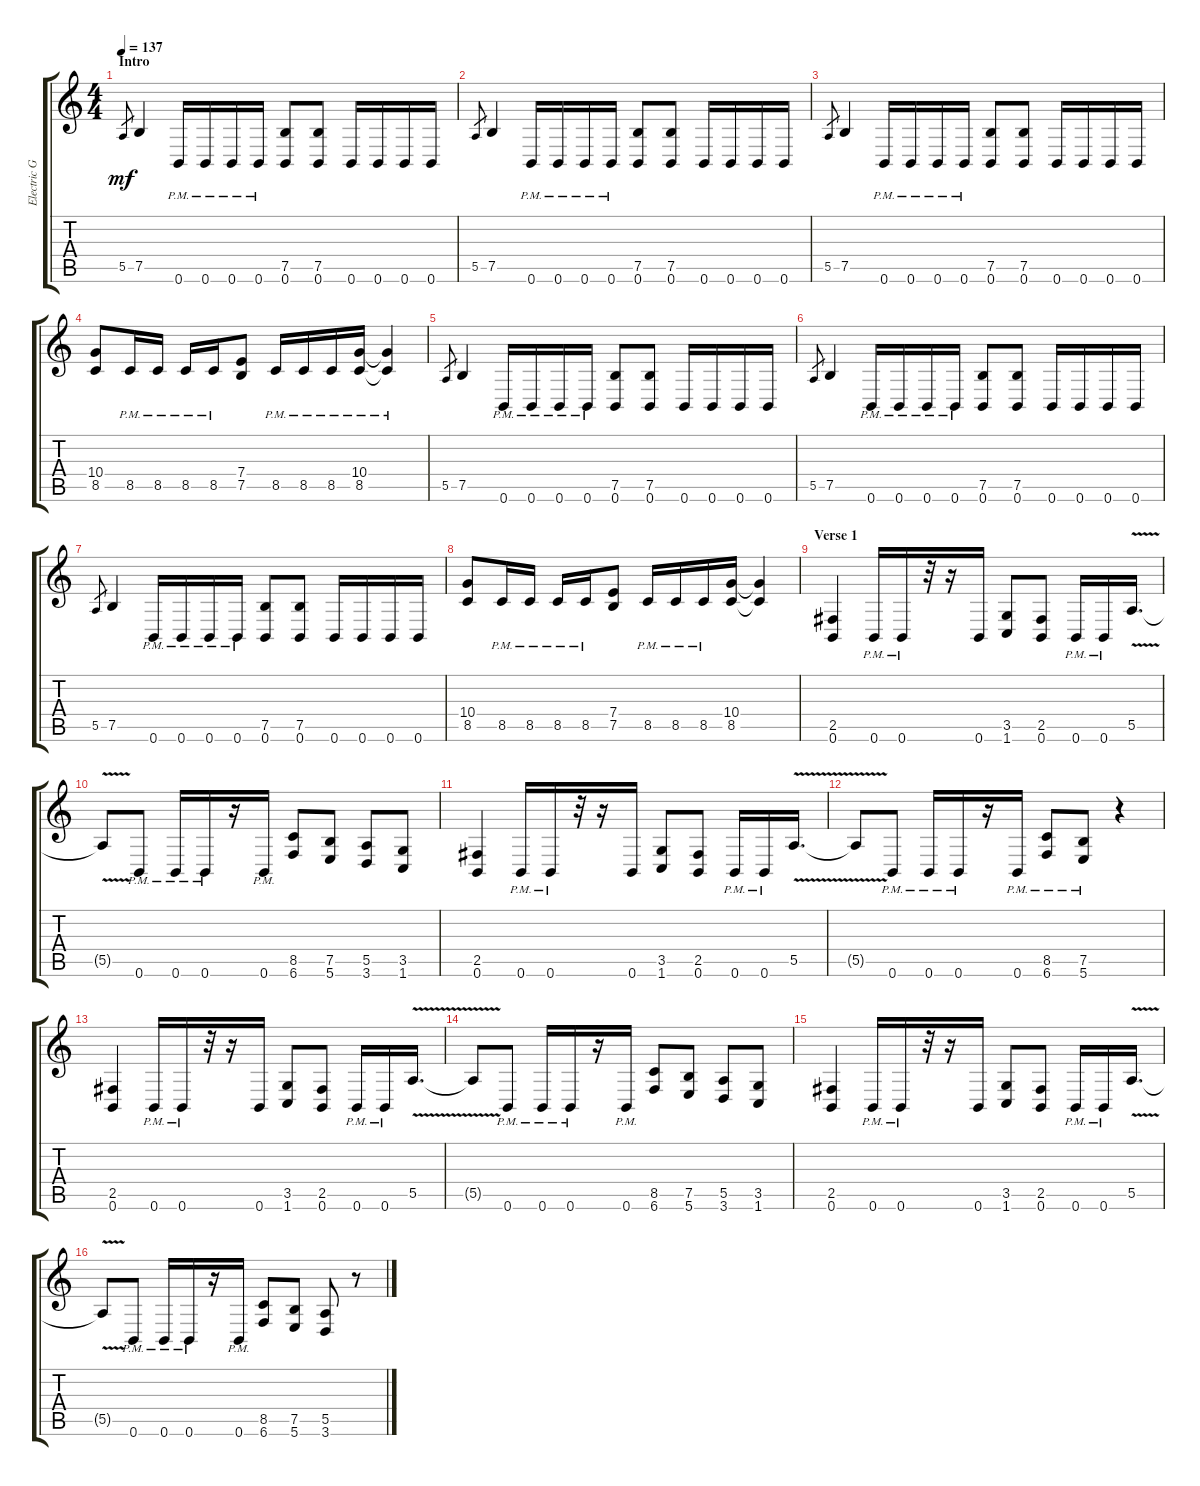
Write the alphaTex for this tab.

\track ("Electric Guitar" "Electric G") {instrument distortionguitar}
\staff {score tabs}
\tuning (B3 Gb3 D3 A2 E2 B1) {hide}
\ts (4 4)
\section ("" "Intro")
\tempo 137
\clef g2
\ks c
5.5.8{gr dy mf instrument distortionguitar} 7.5.4 0.6{pm}.16 0.6{pm}.16 0.6{pm}.16 0.6{pm}.16 (7.5 0.6).8 (7.5 0.6).8 0.6.16 0.6.16 0.6.16 0.6.16 |
5.5.8{gr} 7.5.4 0.6{pm}.16 0.6{pm}.16 0.6{pm}.16 0.6{pm}.16 (7.5 0.6).8 (7.5 0.6).8 0.6.16 0.6.16 0.6.16 0.6.16 |
5.5.8{gr} 7.5.4 0.6{pm}.16 0.6{pm}.16 0.6{pm}.16 0.6{pm}.16 (7.5 0.6).8 (7.5 0.6).8 0.6.16 0.6.16 0.6.16 0.6.16 |
(10.4 8.5).8 8.5{pm}.16 8.5{pm}.16 8.5{pm}.16 8.5{pm}.16 (7.4 7.5).8 8.5{pm}.16 8.5{pm}.16 8.5{pm}.16 (10.4 8.5{pm}).16 (10.4{t} 8.5{pm t}).4 |
5.5.8{gr} 7.5.4 0.6{pm}.16 0.6{pm}.16 0.6{pm}.16 0.6{pm}.16 (7.5 0.6).8 (7.5 0.6).8 0.6.16 0.6.16 0.6.16 0.6.16 |
5.5.8{gr} 7.5.4 0.6{pm}.16 0.6{pm}.16 0.6{pm}.16 0.6{pm}.16 (7.5 0.6).8 (7.5 0.6).8 0.6.16 0.6.16 0.6.16 0.6.16 |
5.5.8{gr} 7.5.4 0.6{pm}.16 0.6{pm}.16 0.6{pm}.16 0.6{pm}.16 (7.5 0.6).8 (7.5 0.6).8 0.6.16 0.6.16 0.6.16 0.6.16 |
(10.4 8.5).8 8.5{pm}.16 8.5{pm}.16 8.5{pm}.16 8.5{pm}.16 (7.4 7.5).8 8.5{pm}.16 8.5{pm}.16 8.5{pm}.16 (10.4 8.5).16 (10.4{t} 8.5{t}).4 |
\section ("" "Verse 1")
(2.5 0.6).4 0.6{pm}.16 0.6{pm}.16 r.32 r.16 0.6.16 (3.5 1.6).8 (2.5 0.6).8 0.6{pm}.16 0.6{pm}.16 5.5{v}.16{d} |
5.5{v t}.8 0.6{pm}.8 0.6{pm}.16 0.6{pm}.16 r.16 0.6{pm}.16 (8.5 6.6).8 (7.5 5.6).8 (5.5 3.6).8 (3.5 1.6).8 |
(2.5 0.6).4 0.6{pm}.16 0.6{pm}.16 r.32 r.16 0.6.16 (3.5 1.6).8 (2.5 0.6).8 0.6{pm}.16 0.6{pm}.16 5.5{v}.16{d} |
5.5{v t}.8 0.6{pm}.8 0.6{pm}.16 0.6{pm}.16 r.16 0.6{pm}.16 (8.5{pm} 6.6{pm}).8 (7.5{pm} 5.6{pm}).8 r.4 |
(2.5 0.6).4 0.6{pm}.16 0.6{pm}.16 r.32 r.16 0.6.16 (3.5 1.6).8 (2.5 0.6).8 0.6{pm}.16 0.6{pm}.16 5.5{v}.16{d} |
5.5{v t}.8 0.6{pm}.8 0.6{pm}.16 0.6{pm}.16 r.16 0.6{pm}.16 (8.5 6.6).8 (7.5 5.6).8 (5.5 3.6).8 (3.5 1.6).8 |
(2.5 0.6).4 0.6{pm}.16 0.6{pm}.16 r.32 r.16 0.6.16 (3.5 1.6).8 (2.5 0.6).8 0.6{pm}.16 0.6{pm}.16 5.5{v}.16{d} |
5.5{v t}.8 0.6{pm}.8 0.6{pm}.16 0.6{pm}.16 r.16 0.6{pm}.16 (8.5 6.6).8 (7.5 5.6).8 (5.5 3.6).8 r.8
